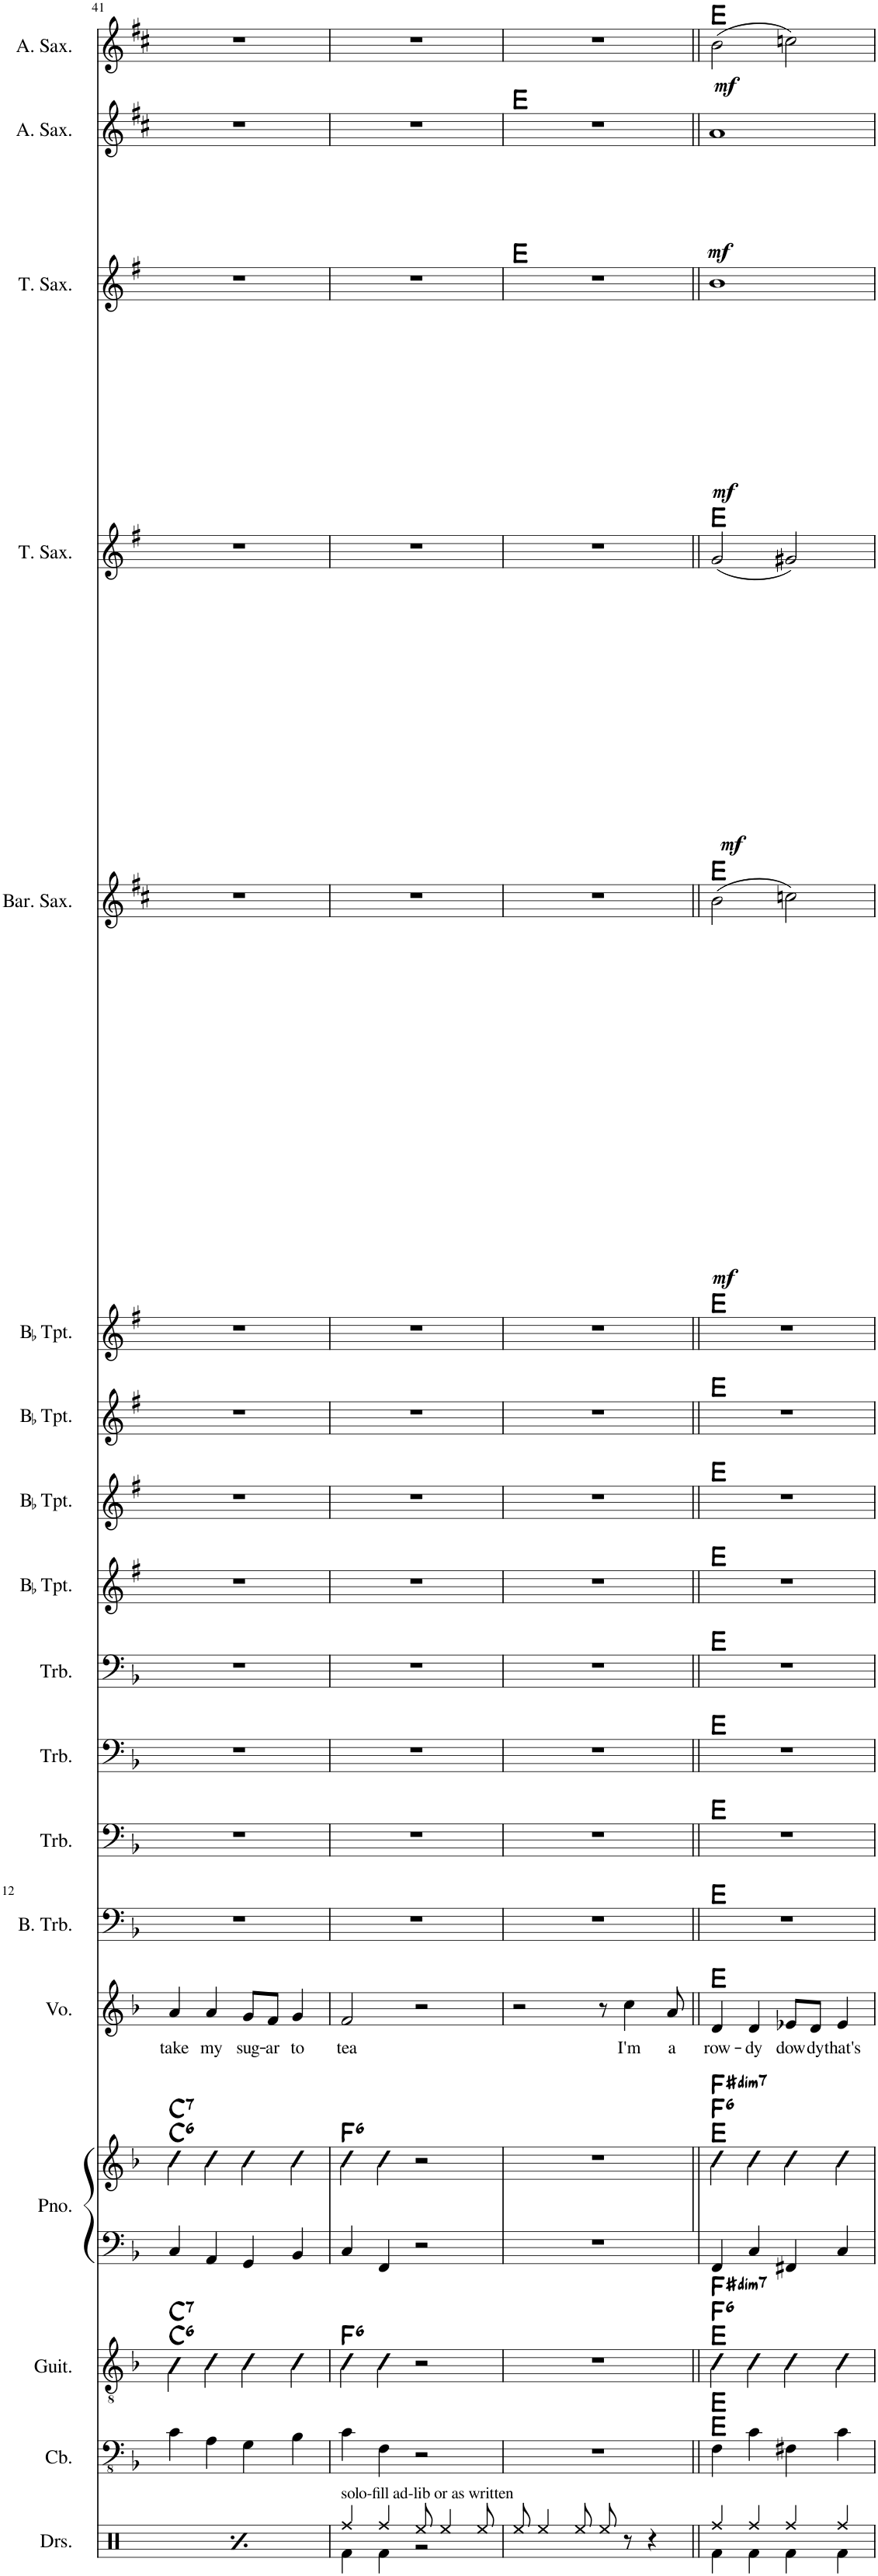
**kern	**harte	**kern	**harte	**kern	**harte	**kern	**kern	**harte	**kern	**text	**harte	**kern	**harte	**kern	**kern	**kern	**harte	**kern	**kern	**kern	**kern	**harte	**kern	**dynam	**harte	**kern	**dynam	**kern	**dynam	**harte	**kern	**dynam	**kern	**dynam	**harte
*part18	*part18	*part17	*part17	*part16	*part16	*part15	*part15	*part15	*part14	*part14	*part14	*part13	*part13	*part12	*part11	*part10	*part10	*part9	*part8	*part7	*part6	*part6	*part5	*part5	*part5	*part4	*part4	*part3	*part3	*part3	*part2	*part2	*part1	*part1	*part1
*staff19	*	*staff18	*	*staff17	*	*staff16	*staff15	*	*staff14	*staff14	*	*staff13	*	*staff12	*staff11	*staff10	*	*staff9	*staff8	*staff7	*staff6	*	*staff5	*staff5	*	*staff4	*staff4	*staff3	*staff3	*	*staff2	*staff2	*staff1	*staff1	*
*I"Drumset	*	*I"Double Bass	*	*I"Guitar	*	*I"Piano	*	*	*I"Voice	*	*	*I"Bass Trombone	*	*I"Trombone	*I"Trombone	*I"Trombone	*	*I"BaccidentalFlat Trumpet	*I"BaccidentalFlat Trumpet	*I"BaccidentalFlat Trumpet	*I"BaccidentalFlat Trumpet	*	*I"Baritone Saxophone	*	*	*I"Tenor Saxophone	*	*I"Tenor Saxophone	*	*	*I"Alto Saxophone	*	*I"Alto Saxophone	*	*
*I'Drs.	*	*	*	*I'Guit.	*	*I'Pno.	*	*	*I'Vo.	*	*	*I'B. Trb.	*	*I'Trb.	*I'Trb.	*I'Trb.	*	*I'BaccidentalFlat Tpt.	*I'BaccidentalFlat Tpt.	*I'BaccidentalFlat Tpt.	*I'BaccidentalFlat Tpt.	*	*I'Bar. Sax.	*	*	*I'T. Sax.	*	*I'T. Sax.	*	*	*I'A. Sax.	*	*I'A. Sax.	*	*
!!LO:PB:g=z
*clefX	*	*clefFv4	*	*clefGv2	*	*clefF4	*clefG2	*	*clefG2	*	*	*clefF4	*	*clefF4	*clefF4	*clefF4	*	*clefG2	*clefG2	*clefG2	*clefG2	*	*clefG2	*	*	*clefG2	*	*clefG2	*	*	*clefG2	*	*clefG2	*	*
*	*	*Trd7c12	*	*	*	*	*	*	*	*	*	*	*	*	*	*	*	*Trd1c2	*Trd1c2	*Trd1c2	*Trd1c2	*	*Trd12c21	*	*	*Trd8c14	*	*Trd8c14	*	*	*Trd5c9	*	*Trd5c9	*	*
*k[]	*	*k[b-]	*	*k[b-]	*	*k[b-]	*k[b-]	*	*k[b-]	*	*	*k[b-]	*	*k[b-]	*k[b-]	*k[b-]	*	*k[f#]	*k[f#]	*k[f#]	*k[f#]	*	*k[f#c#]	*	*	*k[f#]	*	*k[f#]	*	*	*k[f#c#]	*	*k[f#c#]	*	*
*M4/4	*	*M4/4	*	*M4/4	*	*M4/4	*M4/4	*	*M4/4	*	*	*M4/4	*	*M4/4	*M4/4	*M4/4	*	*M4/4	*M4/4	*M4/4	*M4/4	*	*M4/4	*	*	*M4/4	*	*M4/4	*	*	*M4/4	*	*M4/4	*	*
=41	=41	=41	=41	=41	=41	=41	=41	=41	=41	=41	=41	=41	=41	=41	=41	=41	=41	=41	=41	=41	=41	=41	=41	=41	=41	=41	=41	=41	=41	=41	=41	=41	=41	=41	=41
*^	*	*	*	*	*	*	*	*	*	*	*	*	*	*	*	*	*	*	*	*	*	*	*	*	*	*	*	*	*	*	*	*	*	*	*
!	!	!	!	!	!	!LO:H:n=1:kt=6	!	!	!	!	!LO:LY:b	!	!	!	!	!	!	!	!	!	!	!	!	!	!	!	!	!	!	!	!	!	!	!	!	!
!	!	!	!	!	!	!LO:H:n=2:kt=7	!	!	!LO:H:n=1:kt=6	!	!	!	!	!	!	!	!	!	!	!	!	!	!	!	!	!	!	!	!	!	!	!	!	!	!	!
!	!	!	!	!	!	!	!	!	!LO:H:n=2:kt=7	!	!	!	!	!	!	!	!	!	!	!	!	!	!	!	!	!	!	!	!	!	!	!	!	!	!	!
4Rff/	4Rf\	D:maj	4C\	.	4B-\	C:maj6 C:7	4C/	4cc\	C:maj6 C:7	4a/	take	.	1r	.	1r	1r	1r	.	1r	1r	1r	1r	.	1r	.	.	1r	.	1r	.	.	1r	.	1r	.	.
!	!	!	!	!	!	!	!	!	!	!	!LO:LY:b	!	!	!	!	!	!	!	!	!	!	!	!	!	!	!	!	!	!	!	!	!	!	!	!	!
4Rff/	4Rf\	.	4AA\	.	4c\	.	4AA/	4cc\	.	4a/	my	.	.	.	.	.	.	.	.	.	.	.	.	.	.	.	.	.	.	.	.	.	.	.	.	.
!	!	!	!	!	!	!	!	!	!	!	!LO:LY:b	!	!	!	!	!	!	!	!	!	!	!	!	!	!	!	!	!	!	!	!	!	!	!	!	!
4Rff/	4Rf\	.	4GG\	.	4c\	.	4GG/	4cc\	.	8g/L	sug-	.	.	.	.	.	.	.	.	.	.	.	.	.	.	.	.	.	.	.	.	.	.	.	.	.
!	!	!	!	!	!	!	!	!	!	!	!LO:LY:b	!	!	!	!	!	!	!	!	!	!	!	!	!	!	!	!	!	!	!	!	!	!	!	!	!
.	.	.	.	.	.	.	.	.	.	8f/J	-ar	.	.	.	.	.	.	.	.	.	.	.	.	.	.	.	.	.	.	.	.	.	.	.	.	.
!	!	!	!	!	!	!	!	!	!	!	!LO:LY:b	!	!	!	!	!	!	!	!	!	!	!	!	!	!	!	!	!	!	!	!	!	!	!	!	!
4Rff/	4Rf\	.	4BB-\	.	4c\	.	4BB-/	4cc\	.	4g/	to	.	.	.	.	.	.	.	.	.	.	.	.	.	.	.	.	.	.	.	.	.	.	.	.	.
=42	=42	=42	=42	=42	=42	=42	=42	=42	=42	=42	=42	=42	=42	=42	=42	=42	=42	=42	=42	=42	=42	=42	=42	=42	=42	=42	=42	=42	=42	=42	=42	=42	=42	=42	=42	=42
!LO:TX:a:t=solo-fill ad-lib or as written	!	!	!	!	!	!	!	!	!	!	!	!	!	!	!	!	!	!	!	!	!	!	!	!	!	!	!	!	!	!	!	!	!	!	!	!
!	!	!	!	!	!	!LO:H:kt=6	!	!	!LO:H:kt=6	!	!LO:LY:b	!	!	!	!	!	!	!	!	!	!	!	!	!	!	!	!	!	!	!	!	!	!	!	!	!
4Rff/	4Rf\	.	4C\	.	4c\	F:maj6	4C/	4cc\	F:maj6	2f/	tea	.	1r	.	1r	1r	1r	.	1r	1r	1r	1r	.	1r	.	.	1r	.	1r	.	.	1r	.	1r	.	.
4Rff/	4Rf\	.	4FF\	.	4c\	.	4FF/	4cc\	.	.	.	.	.	.	.	.	.	.	.	.	.	.	.	.	.	.	.	.	.	.	.	.	.	.	.	.
8Ree/	2r	.	2r	.	2r	.	2r	2r	.	2r	.	.	.	.	.	.	.	.	.	.	.	.	.	.	.	.	.	.	.	.	.	.	.	.	.	.
4Ree/	.	.	.	.	.	.	.	.	.	.	.	.	.	.	.	.	.	.	.	.	.	.	.	.	.	.	.	.	.	.	.	.	.	.	.	.
8Ree/	.	.	.	.	.	.	.	.	.	.	.	.	.	.	.	.	.	.	.	.	.	.	.	.	.	.	.	.	.	.	.	.	.	.	.	.
*v	*v	*	*	*	*	*	*	*	*	*	*	*	*	*	*	*	*	*	*	*	*	*	*	*	*	*	*	*	*	*	*	*	*	*	*	*
=43	=43	=43	=43	=43	=43	=43	=43	=43	=43	=43	=43	=43	=43	=43	=43	=43	=43	=43	=43	=43	=43	=43	=43	=43	=43	=43	=43	=43	=43	=43	=43	=43	=43	=43	=43
8Ree/	.	1r	.	1r	.	1r	1r	.	2r	.	.	1r	.	1r	1r	1r	.	1r	1r	1r	1r	.	1r	.	.	1r	.	1r	.	E:maj	1r	.	1r	.	.
4Ree/	.	.	.	.	.	.	.	.	.	.	.	.	.	.	.	.	.	.	.	.	.	.	.	.	.	.	.	.	.	.	.	.	.	.	.
8Ree/	.	.	.	.	.	.	.	.	.	.	.	.	.	.	.	.	.	.	.	.	.	.	.	.	.	.	.	.	.	.	.	.	.	.	.
8Ree/	.	.	.	.	.	.	.	.	8r	.	.	.	.	.	.	.	.	.	.	.	.	.	.	.	.	.	.	.	.	.	.	.	.	.	.
!	!	!	!	!	!	!	!	!	!	!LO:LY:b	!	!	!	!	!	!	!	!	!	!	!	!	!	!	!	!	!	!	!	!	!	!	!	!	!
8r	.	.	.	.	.	.	.	.	4cc\	I'm	.	.	.	.	.	.	.	.	.	.	.	.	.	.	.	.	.	.	.	.	.	.	.	.	.
4r	.	.	.	.	.	.	.	.	.	.	.	.	.	.	.	.	.	.	.	.	.	.	.	.	.	.	.	.	.	.	.	.	.	.	.
!	!	!	!	!	!	!	!	!	!	!LO:LY:b	!	!	!	!	!	!	!	!	!	!	!	!	!	!	!	!	!	!	!	!	!	!	!	!	!
.	.	.	.	.	.	.	.	.	8a/	a	.	.	.	.	.	.	.	.	.	.	.	.	.	.	.	.	.	.	.	.	.	.	.	.	.
=44||	=44||	=44||	=44||	=44||	=44||	=44||	=44||	=44||	=44||	=44||	=44||	=44||	=44||	=44||	=44||	=44||	=44||	=44||	=44||	=44||	=44||	=44||	=44||	=44||	=44||	=44||	=44||	=44||	=44||	=44||	=44||	=44||	=44||	=44||	=44||
*^	*	*	*	*	*	*	*	*	*	*	*	*	*	*	*	*	*	*	*	*	*	*	*	*	*	*	*	*	*	*	*	*	*	*	*
!	!	!LO:H:kt=N.C.	!	!	!	!LO:H:n=2:kt=6	!	!	!	!	!LO:LY:b	!	!	!	!	!	!	!	!	!	!	!	!	!	!LO:DY:b	!	!	!LO:DY:b	!	!LO:DY:b	!	!	!LO:DY:b	!	!LO:DY:b	!
!	!	!	!	!	!	!LO:H:n=3:kt=dim7	!	!	!LO:H:n=2:kt=6	!	!	!	!	!	!	!	!	!	!	!	!	!	!	!	!	!	!	!	!	!	!	!	!	!	!	!
!	!	!	!	!	!	!	!	!	!LO:H:n=3:kt=dim7	!	!	!	!	!	!	!	!	!	!	!	!	!	!	!	!	!	!	!	!	!	!	!	!	!	!	!
4Rff/	4Rf\	N	4FF\	E:maj E:maj	4c\	E:maj F:maj6 F#:dim7	4FF/	4cc\	E:maj F:maj6 F#:dim7	4d/	row-	E:maj	1r	E:maj	1r	1r	1r	E:maj	1r	1r	1r	1r	E:maj	(2b\	mf	E:maj	(2g/	mf	1b	mf	.	1a	mf	(2b\	mf	E:maj
!	!	!	!	!	!	!	!	!	!	!	!LO:LY:b	!	!	!	!	!	!	!	!	!	!	!	!	!	!	!	!	!	!	!	!	!	!	!	!	!
4Rff/	4Rf\	.	4C\	.	4c\	.	4C/	4cc\	.	4d/	-dy	.	.	.	.	.	.	.	.	.	.	.	.	.	.	.	.	.	.	.	.	.	.	.	.	.
!	!	!	!	!	!	!	!	!	!	!	!LO:LY:b	!	!	!	!	!	!	!	!	!	!	!	!	!	!	!	!	!	!	!	!	!	!	!	!	!
4Rff/	4Rf\	.	4FF#X\	.	4c\	.	4FF#X/	4cc\	.	8e-X/L	dow-	.	.	.	.	.	.	.	.	.	.	.	.	2ccn\)	.	.	2g#X/)	.	.	.	.	.	.	2ccn\)	.	.
!	!	!	!	!	!	!	!	!	!	!	!LO:LY:b	!	!	!	!	!	!	!	!	!	!	!	!	!	!	!	!	!	!	!	!	!	!	!	!	!
.	.	.	.	.	.	.	.	.	.	8d/J	-dy	.	.	.	.	.	.	.	.	.	.	.	.	.	.	.	.	.	.	.	.	.	.	.	.	.
!	!	!	!	!	!	!	!	!	!	!	!LO:LY:b	!	!	!	!	!	!	!	!	!	!	!	!	!	!	!	!	!	!	!	!	!	!	!	!	!
4Rff/	4Rf\	.	4C\	.	4c\	.	4C/	4cc\	.	4e-/	that's	.	.	.	.	.	.	.	.	.	.	.	.	.	.	.	.	.	.	.	.	.	.	.	.	.
*v	*v	*	*	*	*	*	*	*	*	*	*	*	*	*	*	*	*	*	*	*	*	*	*	*	*	*	*	*	*	*	*	*	*	*	*	*
=	=	=	=	=	=	=	=	=	=	=	=	=	=	=	=	=	=	=	=	=	=	=	=	=	=	=	=	=	=	=	=	=	=	=	=
*-	*-	*-	*-	*-	*-	*-	*-	*-	*-	*-	*-	*-	*-	*-	*-	*-	*-	*-	*-	*-	*-	*-	*-	*-	*-	*-	*-	*-	*-	*-	*-	*-	*-	*-	*-
